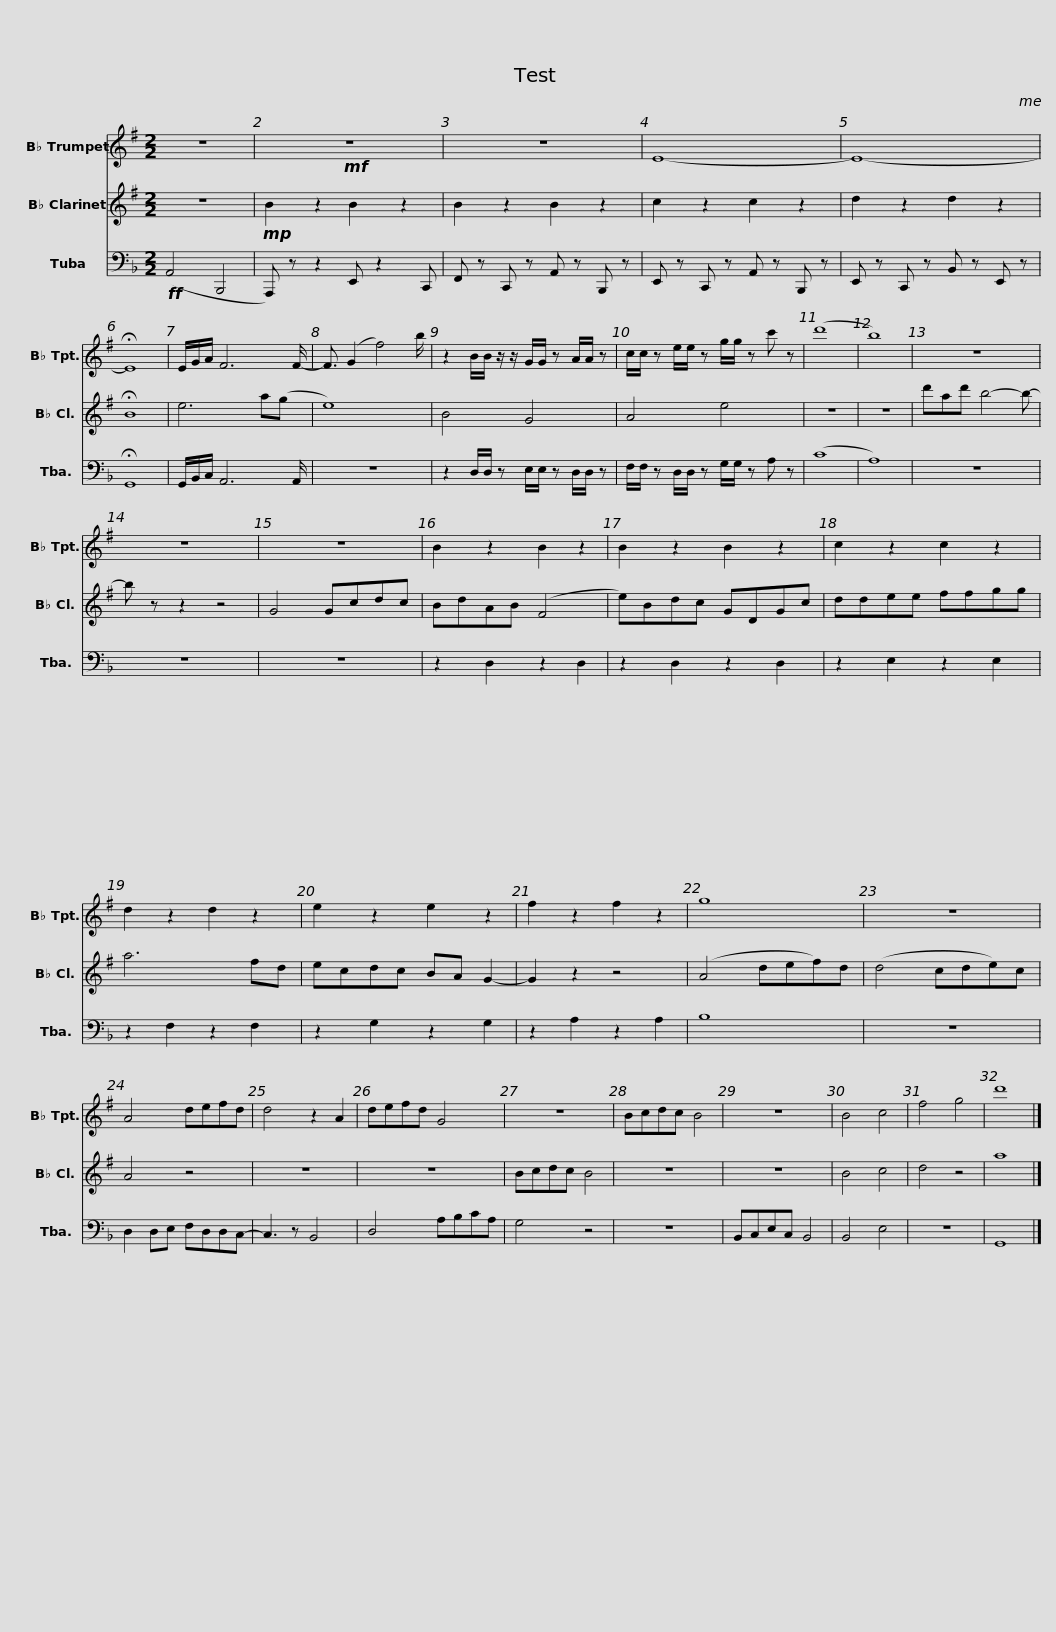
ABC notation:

X:1
%%score 1 2 3
L:1/8
M:2/2
I:linebreak $
K:F
V:1 treble transpose=-2
V:2 treble transpose=-2
V:3 bass
V:1
[K:G] z8 |!mf! z8 | z8 | E8- | E8- |$ %5
 !fermata!E8 | E/G/A/ F6 F/- | F3/2 (G2 f4) b/ | z2 B/B/ z/ z/ G/G/ z A/A/ z | c/c/ z e/e/ z g/g/ z c' z | %10
 (d'8 | b8) |$ z8 | z8 | z8 | %15
 B2 z2 B2 z2 | B2 z2 B2 z2 | c2 z2 c2 z2 |$ d2 z2 d2 z2 | e2 z2 e2 z2 | %20
 f2 z2 f2 z2 | g8 | z8 | A4 defd | d4 z2 A2 |$ %25
 defd G4 | z8 | Bcdc B4 | z8 | B4 c4 | %30
 f4 g4 | d'8 |] %32
V:2
[K:G] z8 |!mp! B2 z2 B2 z2 | B2 z2 B2 z2 | c2 z2 c2 z2 | d2 z2 d2 z2 |$ %5
 !fermata!B8 | e6 a(g | e8) | B4 G4 | A4 e4 | %10
 z8 | z8 |$ d'ad' b4- b- | b z z2 z4 | G4 Gcdc | %15
 BdAB (F4 | e)Bdc GDGc | ddee ffgg |$ a6 fd | ecdc BA G2- | %20
 G2 z2 z4 | (A4 def)d | (d4 cde)c | A4 z4 | z8 |$ %25
 z8 | Bcdc B4 | z8 | z8 | B4 c4 | %30
 d4 z4 | a8 |] %32
V:3
!ff! (A,,4 B,,,4 | A,,,) z z2 E,, z2 C,, | F,, z C,, z A,, z B,,, z | E,, z C,, z A,, z B,,, z | E,, z C,, z B,, z E,, z |$ %5
 !fermata!G,,8 | G,,/B,,/C,/ A,,6 A,,/ | z8 | z2 D,/D,/ z E,/E,/ z D,/D,/ z | F,/F,/ z D,/D,/ z G,/G,/ z A, z | %10
 (C8 | A,8) |$ z8 | z8 | z8 | %15
 z2 D,2 z2 D,2 | z2 D,2 z2 D,2 | z2 E,2 z2 E,2 |$ z2 F,2 z2 F,2 | z2 G,2 z2 G,2 | %20
 z2 A,2 z2 A,2 | B,8 | z8 | D,2 D,E, F,D,D,C,- | C,3 z B,,4 |$ %25
 D,4 A,B,CA, | G,4 z4 | z8 | B,,C,E,C, B,,4 | B,,4 E,4 | %30
 z8 | G,,8 |] %32
